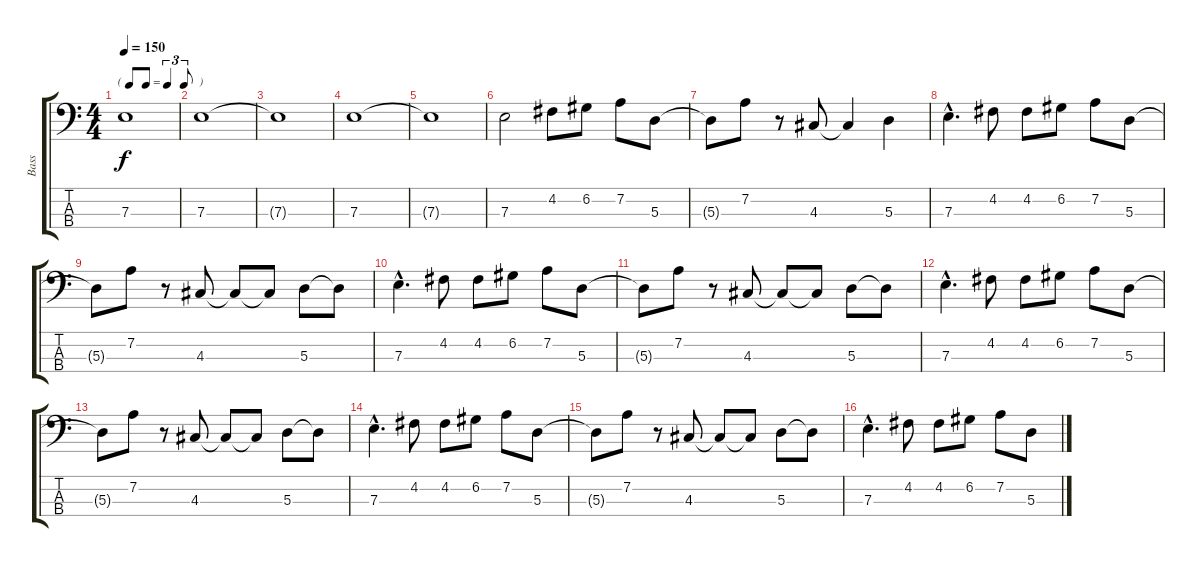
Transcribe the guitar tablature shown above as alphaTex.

\track ("Bass" "Bass") {instrument acousticbass}
\staff {score tabs}
\tuning (G2 D2 A1 E1) {hide}
\ts (4 4)
\tf triplet8th
\tempo 150
\clef f4
\ks c
7.3{t}.1{dy f} |
7.3.1 |
7.3{t}.1 |
7.3.1 |
7.3{t}.1 |
7.3.2 4.2.8 6.2.8 7.2.8 5.3.8 |
5.3{t}.8 7.2.8 r.8 4.3.8 4.3{t}.4 5.3.4 |
7.3{hac}.4{d} 4.2.8 4.2.8 6.2.8 7.2.8 5.3.8 |
5.3{t}.8 7.2.8 r.8 4.3.8 4.3{t}.8 4.3{t}.8 5.3.8 5.3{t}.8 |
7.3{hac}.4{d} 4.2.8 4.2.8 6.2.8 7.2.8 5.3.8 |
5.3{t}.8 7.2.8 r.8 4.3.8 4.3{t}.8 4.3{t}.8 5.3.8 5.3{t}.8 |
7.3{hac}.4{d} 4.2.8 4.2.8 6.2.8 7.2.8 5.3.8 |
5.3{t}.8 7.2.8 r.8 4.3.8 4.3{t}.8 4.3{t}.8 5.3.8 5.3{t}.8 |
7.3{hac}.4{d} 4.2.8 4.2.8 6.2.8 7.2.8 5.3.8 |
5.3{t}.8 7.2.8 r.8 4.3.8 4.3{t}.8 4.3{t}.8 5.3.8 5.3{t}.8 |
7.3{hac}.4{d} 4.2.8 4.2.8 6.2.8 7.2.8 5.3.8
